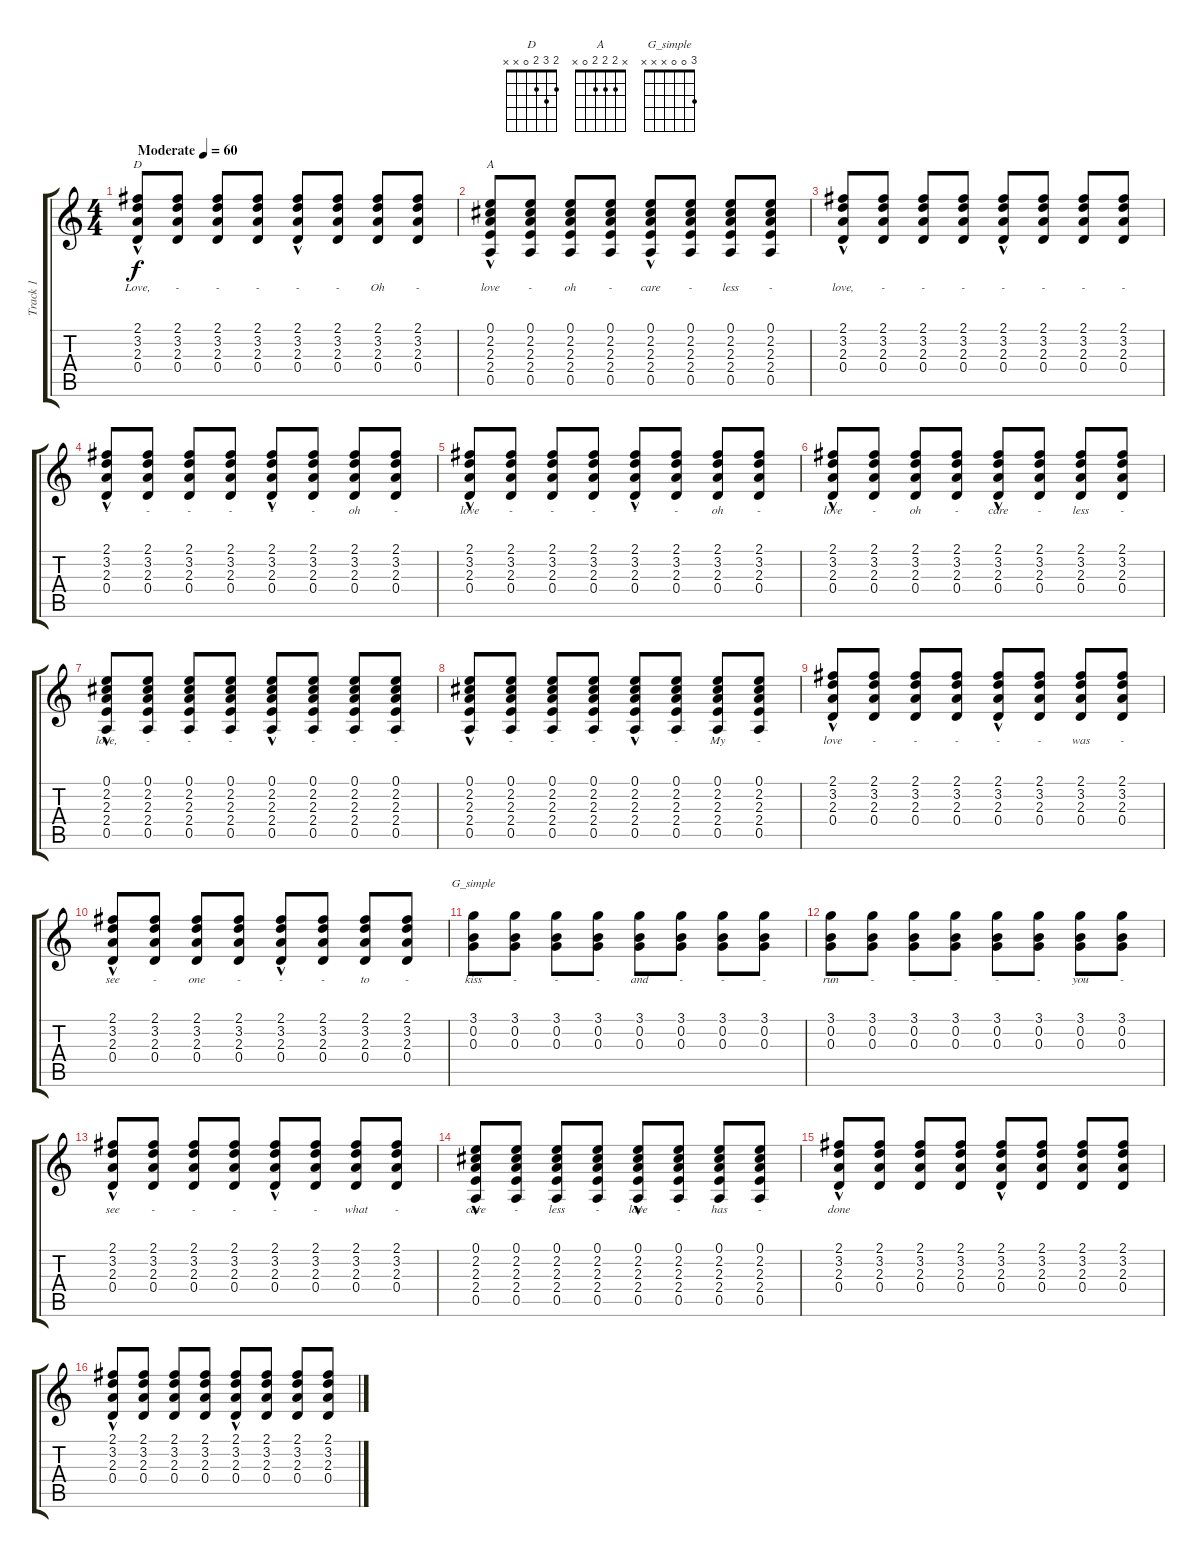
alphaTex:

\track ("Track 1" "Track 1") {instrument acousticguitarsteel}
\staff {score tabs}
\tuning (E4 B3 G3 D3 A2 E2) {hide}
\chord ("D" 2 3 2 0 x x)
\chord ("A" x 2 2 2 0 x)
\chord ("G_simple" 3 0 0 x x x)
\ts (4 4)
\tempo (60 "Moderate")
\clef g2
\ks c
(2.1 3.2 2.3 0.4{hac}).8{ch "D" lyrics (0 "Love,") lyrics (1 "") lyrics (2 "") lyrics (3 "") lyrics (4 "") dy f instrument acousticguitarsteel} (2.1 3.2 2.3 0.4).8{lyrics (0 "-") lyrics (1 "") lyrics (2 "") lyrics (3 "") lyrics (4 "")} (2.1 3.2 2.3 0.4).8{lyrics (0 "-") lyrics (1 "") lyrics (2 "") lyrics (3 "") lyrics (4 "")} (2.1 3.2 2.3 0.4).8{lyrics (0 "-") lyrics (1 "") lyrics (2 "") lyrics (3 "") lyrics (4 "")} (2.1 3.2 2.3 0.4{hac}).8{lyrics (0 "-") lyrics (1 "") lyrics (2 "") lyrics (3 "") lyrics (4 "")} (2.1 3.2 2.3 0.4).8{lyrics (0 "-") lyrics (1 "") lyrics (2 "") lyrics (3 "") lyrics (4 "")} (2.1 3.2 2.3 0.4).8{lyrics (0 "Oh") lyrics (1 "") lyrics (2 "") lyrics (3 "") lyrics (4 "")} (2.1 3.2 2.3 0.4).8{lyrics (0 "-") lyrics (1 "") lyrics (2 "") lyrics (3 "") lyrics (4 "")} |
(0.1 2.2 2.3 2.4 0.5{hac}).8{ch "A" lyrics (0 "love") lyrics (1 "") lyrics (2 "") lyrics (3 "") lyrics (4 "")} (0.1 2.2 2.3 2.4 0.5).8{lyrics (0 "-") lyrics (1 "") lyrics (2 "") lyrics (3 "") lyrics (4 "")} (0.1 2.2 2.3 2.4 0.5).8{lyrics (0 "oh") lyrics (1 "") lyrics (2 "") lyrics (3 "") lyrics (4 "")} (0.1 2.2 2.3 2.4 0.5).8{lyrics (0 "-") lyrics (1 "") lyrics (2 "") lyrics (3 "") lyrics (4 "")} (0.1 2.2 2.3 2.4 0.5{hac}).8{lyrics (0 "care") lyrics (1 "") lyrics (2 "") lyrics (3 "") lyrics (4 "")} (0.1 2.2 2.3 2.4 0.5).8{lyrics (0 "-") lyrics (1 "") lyrics (2 "") lyrics (3 "") lyrics (4 "")} (0.1 2.2 2.3 2.4 0.5).8{lyrics (0 "less") lyrics (1 "") lyrics (2 "") lyrics (3 "") lyrics (4 "")} (0.1 2.2 2.3 2.4 0.5).8{lyrics (0 "-") lyrics (1 "") lyrics (2 "") lyrics (3 "") lyrics (4 "")} |
(2.1 3.2 2.3 0.4{hac}).8{lyrics (0 "love,") lyrics (1 "") lyrics (2 "") lyrics (3 "") lyrics (4 "")} (2.1 3.2 2.3 0.4).8{lyrics (0 "-") lyrics (1 "") lyrics (2 "") lyrics (3 "") lyrics (4 "")} (2.1 3.2 2.3 0.4).8{lyrics (0 "-") lyrics (1 "") lyrics (2 "") lyrics (3 "") lyrics (4 "")} (2.1 3.2 2.3 0.4).8{lyrics (0 "-") lyrics (1 "") lyrics (2 "") lyrics (3 "") lyrics (4 "")} (2.1 3.2 2.3 0.4{hac}).8{lyrics (0 "-") lyrics (1 "") lyrics (2 "") lyrics (3 "") lyrics (4 "")} (2.1 3.2 2.3 0.4).8{lyrics (0 "-") lyrics (1 "") lyrics (2 "") lyrics (3 "") lyrics (4 "")} (2.1 3.2 2.3 0.4).8{lyrics (0 "-") lyrics (1 "") lyrics (2 "") lyrics (3 "") lyrics (4 "")} (2.1 3.2 2.3 0.4).8{lyrics (0 "-") lyrics (1 "") lyrics (2 "") lyrics (3 "") lyrics (4 "")} |
(2.1 3.2 2.3 0.4{hac}).8{lyrics (0 "-") lyrics (1 "") lyrics (2 "") lyrics (3 "") lyrics (4 "")} (2.1 3.2 2.3 0.4).8{lyrics (0 "-") lyrics (1 "") lyrics (2 "") lyrics (3 "") lyrics (4 "")} (2.1 3.2 2.3 0.4).8{lyrics (0 "-") lyrics (1 "") lyrics (2 "") lyrics (3 "") lyrics (4 "")} (2.1 3.2 2.3 0.4).8{lyrics (0 "-") lyrics (1 "") lyrics (2 "") lyrics (3 "") lyrics (4 "")} (2.1 3.2 2.3 0.4{hac}).8{lyrics (0 "-") lyrics (1 "") lyrics (2 "") lyrics (3 "") lyrics (4 "")} (2.1 3.2 2.3 0.4).8{lyrics (0 "-") lyrics (1 "") lyrics (2 "") lyrics (3 "") lyrics (4 "")} (2.1 3.2 2.3 0.4).8{lyrics (0 "oh") lyrics (1 "") lyrics (2 "") lyrics (3 "") lyrics (4 "")} (2.1 3.2 2.3 0.4).8{lyrics (0 "-") lyrics (1 "") lyrics (2 "") lyrics (3 "") lyrics (4 "")} |
(2.1 3.2 2.3 0.4{hac}).8{lyrics (0 "love") lyrics (1 "") lyrics (2 "") lyrics (3 "") lyrics (4 "")} (2.1 3.2 2.3 0.4).8{lyrics (0 "-") lyrics (1 "") lyrics (2 "") lyrics (3 "") lyrics (4 "")} (2.1 3.2 2.3 0.4).8{lyrics (0 "-") lyrics (1 "") lyrics (2 "") lyrics (3 "") lyrics (4 "")} (2.1 3.2 2.3 0.4).8{lyrics (0 "-") lyrics (1 "") lyrics (2 "") lyrics (3 "") lyrics (4 "")} (2.1 3.2 2.3 0.4{hac}).8{lyrics (0 "-") lyrics (1 "") lyrics (2 "") lyrics (3 "") lyrics (4 "")} (2.1 3.2 2.3 0.4).8{lyrics (0 "-") lyrics (1 "") lyrics (2 "") lyrics (3 "") lyrics (4 "")} (2.1 3.2 2.3 0.4).8{lyrics (0 "oh") lyrics (1 "") lyrics (2 "") lyrics (3 "") lyrics (4 "")} (2.1 3.2 2.3 0.4).8{lyrics (0 "-") lyrics (1 "") lyrics (2 "") lyrics (3 "") lyrics (4 "")} |
(2.1 3.2 2.3 0.4{hac}).8{lyrics (0 "love") lyrics (1 "") lyrics (2 "") lyrics (3 "") lyrics (4 "")} (2.1 3.2 2.3 0.4).8{lyrics (0 "-") lyrics (1 "") lyrics (2 "") lyrics (3 "") lyrics (4 "")} (2.1 3.2 2.3 0.4).8{lyrics (0 "oh") lyrics (1 "") lyrics (2 "") lyrics (3 "") lyrics (4 "")} (2.1 3.2 2.3 0.4).8{lyrics (0 "-") lyrics (1 "") lyrics (2 "") lyrics (3 "") lyrics (4 "")} (2.1 3.2 2.3 0.4{hac}).8{lyrics (0 "care") lyrics (1 "") lyrics (2 "") lyrics (3 "") lyrics (4 "")} (2.1 3.2 2.3 0.4).8{lyrics (0 "-") lyrics (1 "") lyrics (2 "") lyrics (3 "") lyrics (4 "")} (2.1 3.2 2.3 0.4).8{lyrics (0 "less") lyrics (1 "") lyrics (2 "") lyrics (3 "") lyrics (4 "")} (2.1 3.2 2.3 0.4).8{lyrics (0 "-") lyrics (1 "") lyrics (2 "") lyrics (3 "") lyrics (4 "")} |
(0.1 2.2 2.3 2.4 0.5{hac}).8{lyrics (0 "love,") lyrics (1 "") lyrics (2 "") lyrics (3 "") lyrics (4 "")} (0.1 2.2 2.3 2.4 0.5).8{lyrics (0 "-") lyrics (1 "") lyrics (2 "") lyrics (3 "") lyrics (4 "")} (0.1 2.2 2.3 2.4 0.5).8{lyrics (0 "-") lyrics (1 "") lyrics (2 "") lyrics (3 "") lyrics (4 "")} (0.1 2.2 2.3 2.4 0.5).8{lyrics (0 "-") lyrics (1 "") lyrics (2 "") lyrics (3 "") lyrics (4 "")} (0.1 2.2 2.3 2.4 0.5{hac}).8{lyrics (0 "-") lyrics (1 "") lyrics (2 "") lyrics (3 "") lyrics (4 "")} (0.1 2.2 2.3 2.4 0.5).8{lyrics (0 "-") lyrics (1 "") lyrics (2 "") lyrics (3 "") lyrics (4 "")} (0.1 2.2 2.3 2.4 0.5).8{lyrics (0 "-") lyrics (1 "") lyrics (2 "") lyrics (3 "") lyrics (4 "")} (0.1 2.2 2.3 2.4 0.5).8{lyrics (0 "-") lyrics (1 "") lyrics (2 "") lyrics (3 "") lyrics (4 "")} |
(0.1 2.2 2.3 2.4 0.5{hac}).8{lyrics (0 "-") lyrics (1 "") lyrics (2 "") lyrics (3 "") lyrics (4 "")} (0.1 2.2 2.3 2.4 0.5).8{lyrics (0 "-") lyrics (1 "") lyrics (2 "") lyrics (3 "") lyrics (4 "")} (0.1 2.2 2.3 2.4 0.5).8{lyrics (0 "-") lyrics (1 "") lyrics (2 "") lyrics (3 "") lyrics (4 "")} (0.1 2.2 2.3 2.4 0.5).8{lyrics (0 "-") lyrics (1 "") lyrics (2 "") lyrics (3 "") lyrics (4 "")} (0.1 2.2 2.3 2.4 0.5{hac}).8{lyrics (0 "-") lyrics (1 "") lyrics (2 "") lyrics (3 "") lyrics (4 "")} (0.1 2.2 2.3 2.4 0.5).8{lyrics (0 "-") lyrics (1 "") lyrics (2 "") lyrics (3 "") lyrics (4 "")} (0.1 2.2 2.3 2.4 0.5).8{lyrics (0 "My") lyrics (1 "") lyrics (2 "") lyrics (3 "") lyrics (4 "")} (0.1 2.2 2.3 2.4 0.5).8{lyrics (0 "-") lyrics (1 "") lyrics (2 "") lyrics (3 "") lyrics (4 "")} |
(2.1 3.2 2.3 0.4{hac}).8{lyrics (0 "love") lyrics (1 "") lyrics (2 "") lyrics (3 "") lyrics (4 "")} (2.1 3.2 2.3 0.4).8{lyrics (0 "-") lyrics (1 "") lyrics (2 "") lyrics (3 "") lyrics (4 "")} (2.1 3.2 2.3 0.4).8{lyrics (0 "-") lyrics (1 "") lyrics (2 "") lyrics (3 "") lyrics (4 "")} (2.1 3.2 2.3 0.4).8{lyrics (0 "-") lyrics (1 "") lyrics (2 "") lyrics (3 "") lyrics (4 "")} (2.1 3.2 2.3 0.4{hac}).8{lyrics (0 "-") lyrics (1 "") lyrics (2 "") lyrics (3 "") lyrics (4 "")} (2.1 3.2 2.3 0.4).8{lyrics (0 "-") lyrics (1 "") lyrics (2 "") lyrics (3 "") lyrics (4 "")} (2.1 3.2 2.3 0.4).8{lyrics (0 "was") lyrics (1 "") lyrics (2 "") lyrics (3 "") lyrics (4 "")} (2.1 3.2 2.3 0.4).8{lyrics (0 "-") lyrics (1 "") lyrics (2 "") lyrics (3 "") lyrics (4 "")} |
(2.1 3.2 2.3 0.4{hac}).8{lyrics (0 "see") lyrics (1 "") lyrics (2 "") lyrics (3 "") lyrics (4 "")} (2.1 3.2 2.3 0.4).8{lyrics (0 "-") lyrics (1 "") lyrics (2 "") lyrics (3 "") lyrics (4 "")} (2.1 3.2 2.3 0.4).8{lyrics (0 "one") lyrics (1 "") lyrics (2 "") lyrics (3 "") lyrics (4 "")} (2.1 3.2 2.3 0.4).8{lyrics (0 "-") lyrics (1 "") lyrics (2 "") lyrics (3 "") lyrics (4 "")} (2.1 3.2 2.3 0.4{hac}).8{lyrics (0 "-") lyrics (1 "") lyrics (2 "") lyrics (3 "") lyrics (4 "")} (2.1 3.2 2.3 0.4).8{lyrics (0 "-") lyrics (1 "") lyrics (2 "") lyrics (3 "") lyrics (4 "")} (2.1 3.2 2.3 0.4).8{lyrics (0 "to") lyrics (1 "") lyrics (2 "") lyrics (3 "") lyrics (4 "")} (2.1 3.2 2.3 0.4).8{lyrics (0 "-") lyrics (1 "") lyrics (2 "") lyrics (3 "") lyrics (4 "")} |
(3.1 0.2 0.3).8{ch "G_simple" lyrics (0 "kiss") lyrics (1 "") lyrics (2 "") lyrics (3 "") lyrics (4 "")} (3.1 0.2 0.3).8{lyrics (0 "-") lyrics (1 "") lyrics (2 "") lyrics (3 "") lyrics (4 "")} (3.1 0.2 0.3).8{lyrics (0 "-") lyrics (1 "") lyrics (2 "") lyrics (3 "") lyrics (4 "")} (3.1 0.2 0.3).8{lyrics (0 "-") lyrics (1 "") lyrics (2 "") lyrics (3 "") lyrics (4 "")} (3.1 0.2 0.3).8{lyrics (0 "and") lyrics (1 "") lyrics (2 "") lyrics (3 "") lyrics (4 "")} (3.1 0.2 0.3).8{lyrics (0 "-") lyrics (1 "") lyrics (2 "") lyrics (3 "") lyrics (4 "")} (3.1 0.2 0.3).8{lyrics (0 "-") lyrics (1 "") lyrics (2 "") lyrics (3 "") lyrics (4 "")} (3.1 0.2 0.3).8{lyrics (0 "-") lyrics (1 "") lyrics (2 "") lyrics (3 "") lyrics (4 "")} |
(3.1 0.2 0.3).8{lyrics (0 "run") lyrics (1 "") lyrics (2 "") lyrics (3 "") lyrics (4 "")} (3.1 0.2 0.3).8{lyrics (0 "-") lyrics (1 "") lyrics (2 "") lyrics (3 "") lyrics (4 "")} (3.1 0.2 0.3).8{lyrics (0 "-") lyrics (1 "") lyrics (2 "") lyrics (3 "") lyrics (4 "")} (3.1 0.2 0.3).8{lyrics (0 "-") lyrics (1 "") lyrics (2 "") lyrics (3 "") lyrics (4 "")} (3.1 0.2 0.3).8{lyrics (0 "-") lyrics (1 "") lyrics (2 "") lyrics (3 "") lyrics (4 "")} (3.1 0.2 0.3).8{lyrics (0 "-") lyrics (1 "") lyrics (2 "") lyrics (3 "") lyrics (4 "")} (3.1 0.2 0.3).8{lyrics (0 "you") lyrics (1 "") lyrics (2 "") lyrics (3 "") lyrics (4 "")} (3.1 0.2 0.3).8{lyrics (0 "-") lyrics (1 "") lyrics (2 "") lyrics (3 "") lyrics (4 "")} |
(2.1 3.2 2.3 0.4{hac}).8{lyrics (0 "see") lyrics (1 "") lyrics (2 "") lyrics (3 "") lyrics (4 "")} (2.1 3.2 2.3 0.4).8{lyrics (0 "-") lyrics (1 "") lyrics (2 "") lyrics (3 "") lyrics (4 "")} (2.1 3.2 2.3 0.4).8{lyrics (0 "-") lyrics (1 "") lyrics (2 "") lyrics (3 "") lyrics (4 "")} (2.1 3.2 2.3 0.4).8{lyrics (0 "-") lyrics (1 "") lyrics (2 "") lyrics (3 "") lyrics (4 "")} (2.1 3.2 2.3 0.4{hac}).8{lyrics (0 "-") lyrics (1 "") lyrics (2 "") lyrics (3 "") lyrics (4 "")} (2.1 3.2 2.3 0.4).8{lyrics (0 "-") lyrics (1 "") lyrics (2 "") lyrics (3 "") lyrics (4 "")} (2.1 3.2 2.3 0.4).8{lyrics (0 "what") lyrics (1 "") lyrics (2 "") lyrics (3 "") lyrics (4 "")} (2.1 3.2 2.3 0.4).8{lyrics (0 "-") lyrics (1 "") lyrics (2 "") lyrics (3 "") lyrics (4 "")} |
(0.1 2.2 2.3 2.4 0.5{hac}).8{lyrics (0 "care") lyrics (1 "") lyrics (2 "") lyrics (3 "") lyrics (4 "")} (0.1 2.2 2.3 2.4 0.5).8{lyrics (0 "-") lyrics (1 "") lyrics (2 "") lyrics (3 "") lyrics (4 "")} (0.1 2.2 2.3 2.4 0.5).8{lyrics (0 "less") lyrics (1 "") lyrics (2 "") lyrics (3 "") lyrics (4 "")} (0.1 2.2 2.3 2.4 0.5).8{lyrics (0 "-") lyrics (1 "") lyrics (2 "") lyrics (3 "") lyrics (4 "")} (0.1 2.2 2.3 2.4 0.5{hac}).8{lyrics (0 "love") lyrics (1 "") lyrics (2 "") lyrics (3 "") lyrics (4 "")} (0.1 2.2 2.3 2.4 0.5).8{lyrics (0 "-") lyrics (1 "") lyrics (2 "") lyrics (3 "") lyrics (4 "")} (0.1 2.2 2.3 2.4 0.5).8{lyrics (0 "has") lyrics (1 "") lyrics (2 "") lyrics (3 "") lyrics (4 "")} (0.1 2.2 2.3 2.4 0.5).8{lyrics (0 "-") lyrics (1 "") lyrics (2 "") lyrics (3 "") lyrics (4 "")} |
(2.1 3.2 2.3 0.4{hac}).8{lyrics (0 "done") lyrics (1 "") lyrics (2 "") lyrics (3 "") lyrics (4 "")} (2.1 3.2 2.3 0.4).8 (2.1 3.2 2.3 0.4).8 (2.1 3.2 2.3 0.4).8 (2.1 3.2 2.3 0.4{hac}).8 (2.1 3.2 2.3 0.4).8 (2.1 3.2 2.3 0.4).8 (2.1 3.2 2.3 0.4).8 |
(2.1 3.2 2.3 0.4{hac}).8 (2.1 3.2 2.3 0.4).8 (2.1 3.2 2.3 0.4).8 (2.1 3.2 2.3 0.4).8 (2.1 3.2 2.3 0.4{hac}).8 (2.1 3.2 2.3 0.4).8 (2.1 3.2 2.3 0.4).8 (2.1 3.2 2.3 0.4).8
